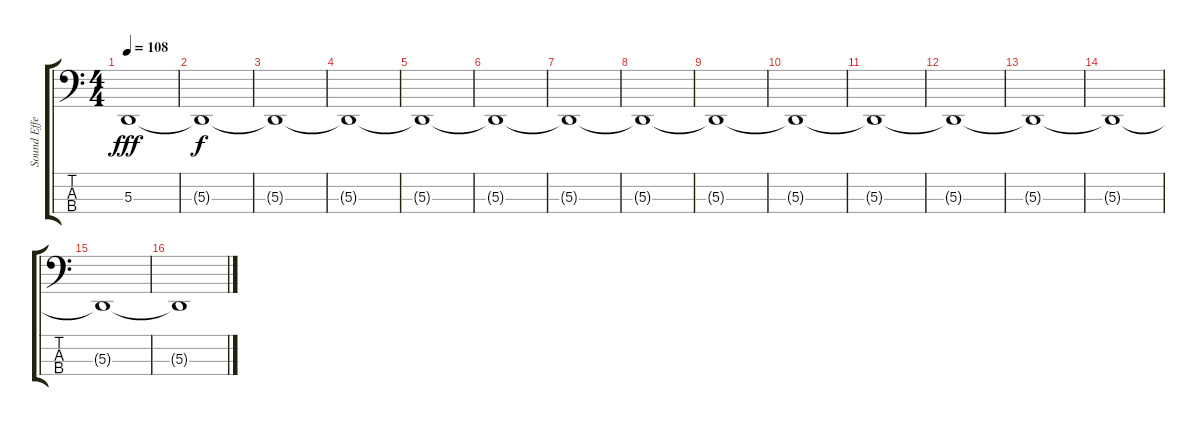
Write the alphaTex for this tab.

\track ("Sound Effect" "Sound Effe") {instrument pad8sweep}
\staff {score tabs}
\tuning (G2 D2 A1 E1) {hide}
\ts (4 4)
\tempo 108
\clef f4
\ks c
5.3.1{dy fff instrument pad8sweep} |
5.3{t}.1{dy f} |
5.3{t}.1 |
5.3{t}.1 |
5.3{t}.1 |
5.3{t}.1 |
5.3{t}.1 |
5.3{t}.1 |
5.3{t}.1 |
5.3{t}.1 |
5.3{t}.1 |
5.3{t}.1 |
5.3{t}.1 |
5.3{t}.1 |
5.3{t}.1 |
5.3{t}.1
